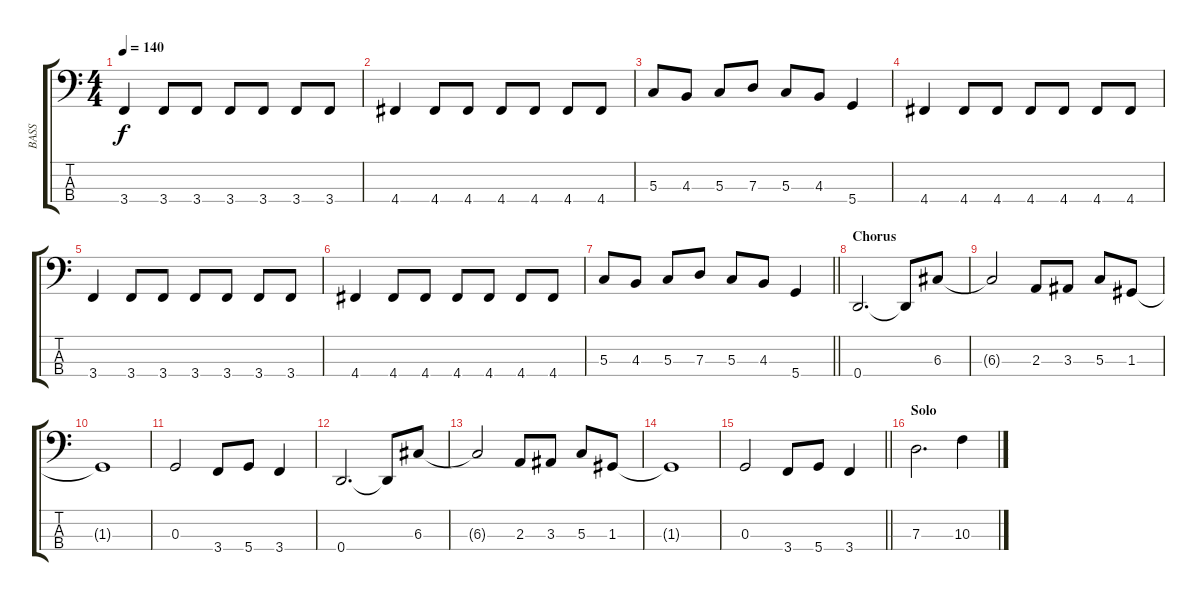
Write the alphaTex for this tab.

\track ("BASS" "BASS") {instrument electricbasspick}
\staff {score tabs}
\tuning (F2 C2 G1 D1) {hide}
\ts (4 4)
\tempo 140
\clef f4
\ks c
3.4.4{dy f} 3.4.8 3.4.8 3.4.8 3.4.8 3.4.8 3.4.8 |
4.4.4 4.4.8 4.4.8 4.4.8 4.4.8 4.4.8 4.4.8 |
5.3.8 4.3.8 5.3.8 7.3.8 5.3.8 4.3.8 5.4.4 |
4.4.4 4.4.8 4.4.8 4.4.8 4.4.8 4.4.8 4.4.8 |
3.4.4 3.4.8 3.4.8 3.4.8 3.4.8 3.4.8 3.4.8 |
4.4.4 4.4.8 4.4.8 4.4.8 4.4.8 4.4.8 4.4.8 |
\barLineRight lightlight
5.3.8 4.3.8 5.3.8 7.3.8 5.3.8 4.3.8 5.4.4 |
\section ("" "Chorus")
0.4.2{d} 0.4{t}.8 6.3.8 |
6.3{t}.2 2.3.8 3.3.8 5.3.8 1.3.8 |
1.3{t}.1 |
0.3.2 3.4.8 5.4.8 3.4.4 |
0.4.2{d} 0.4{t}.8 6.3.8 |
6.3{t}.2 2.3.8 3.3.8 5.3.8 1.3.8 |
1.3{t}.1 |
\barLineRight lightlight
0.3.2 3.4.8 5.4.8 3.4.4 |
\section ("" "Solo")
7.3.2{d} 10.3.4
